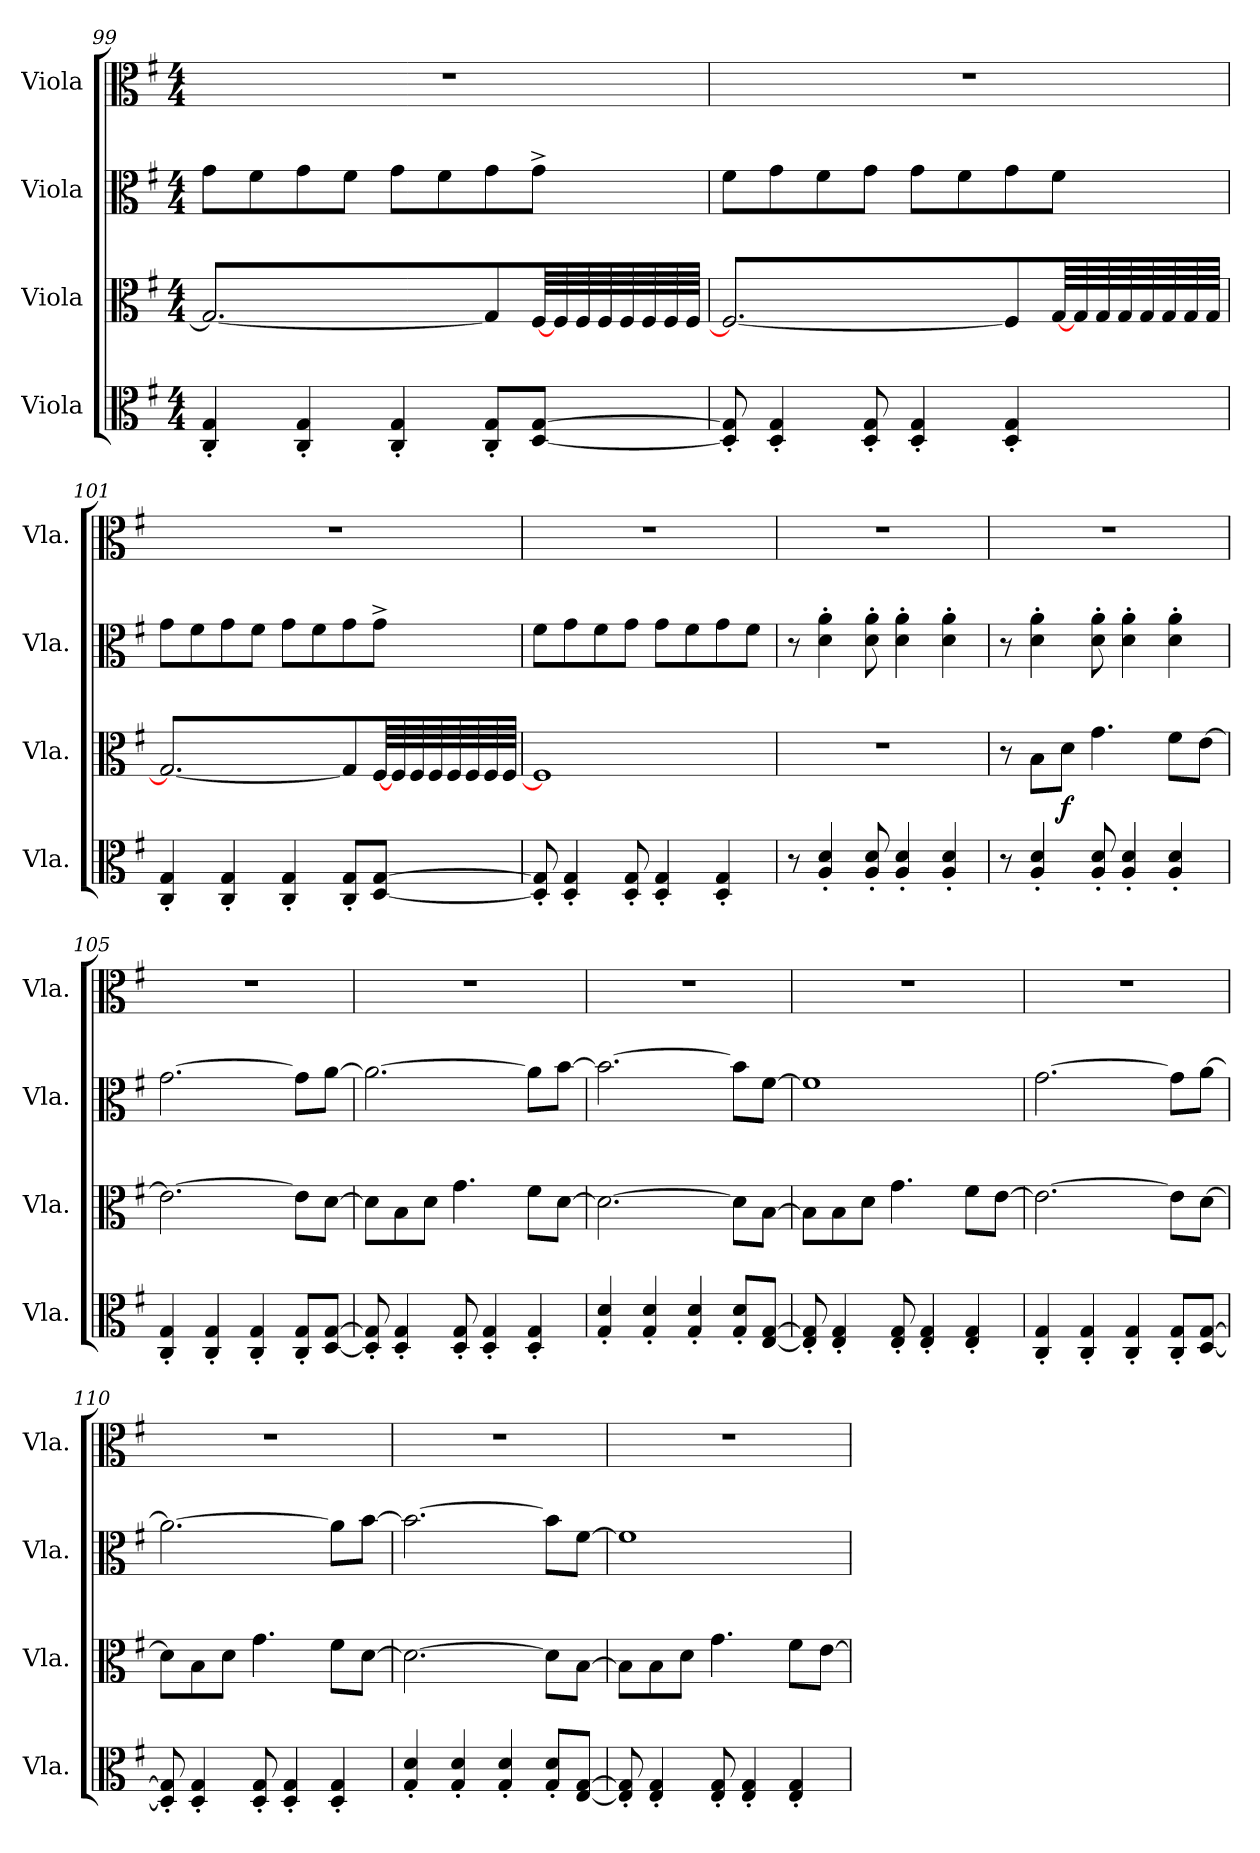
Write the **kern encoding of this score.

**kern	**kern	**dynam	**kern	**kern
*part4	*part3	*part3	*part2	*part1
*staff4	*staff3	*staff3	*staff2	*staff1
*I"Viola	*I"Viola	*	*I"Viola	*I"Viola
*I'Vla.	*I'Vla.	*	*I'Vla.	*I'Vla.
!!LO:LB:g=z
*clefC3	*clefC3	*	*clefC3	*clefC3
*k[f#]	*k[f#]	*	*k[f#]	*k[f#]
*M4/4	*M4/4	*	*M4/4	*M4/4
=99	=99	=99	=99	=99
4C/' 4G/'	2.G/_	.	8g\L	1r
.	.	.	8f#\	.
4C/' 4G/'	.	.	8g\	.
.	.	.	8f#\J	.
4C/' 4G/'	.	.	8g\L	.
.	.	.	8f#\	.
8C/' 8G/'L	8G/L]	.	8g\	.
*	*tremolo	*	*	*
[8D/ [8G/J	[64F#/	.	8g^\J	.
.	64F#/	.	.	.
.	64F#/	.	.	.
.	64F#/	.	.	.
.	64F#/	.	.	.
.	64F#/	.	.	.
.	64F#/	.	.	.
.	64F#/JJJJ	.	.	.
*	*Xtremolo	*	*	*
=100	=100	=100	=100	=100
8D/]' 8G/]'	2.F#/_	.	8f#\L	1r
4D/' 4G/'	.	.	8g\	.
.	.	.	8f#\	.
8D/' 8G/'	.	.	8g\J	.
4D/' 4G/'	.	.	8g\L	.
.	.	.	8f#\	.
4D/' 4G/'	8F#/L]	.	8g\	.
*	*tremolo	*	*	*
.	[64G/	.	8f#\J	.
.	64G/	.	.	.
.	64G/	.	.	.
.	64G/	.	.	.
.	64G/	.	.	.
.	64G/	.	.	.
.	64G/	.	.	.
.	64G/JJJJ	.	.	.
*	*Xtremolo	*	*	*
=101	=101	=101	=101	=101
4C/' 4G/'	2.G/_	.	8g\L	1r
.	.	.	8f#\	.
4C/' 4G/'	.	.	8g\	.
.	.	.	8f#\J	.
4C/' 4G/'	.	.	8g\L	.
.	.	.	8f#\	.
8C/' 8G/'L	8G/L]	.	8g\	.
*	*tremolo	*	*	*
[8D/ [8G/J	[64F#/	.	8g^\J	.
.	64F#/	.	.	.
.	64F#/	.	.	.
.	64F#/	.	.	.
.	64F#/	.	.	.
.	64F#/	.	.	.
.	64F#/	.	.	.
.	64F#/JJJJ	.	.	.
*	*Xtremolo	*	*	*
=102	=102	=102	=102	=102
8D/]' 8G/]'	1F#]	.	8f#\L	1r
4D/' 4G/'	.	.	8g\	.
.	.	.	8f#\	.
8D/' 8G/'	.	.	8g\J	.
4D/' 4G/'	.	.	8g\L	.
.	.	.	8f#\	.
4D/' 4G/'	.	.	8g\	.
.	.	.	8f#\J	.
!!LO:PB:g=z
=103	=103	=103	=103	=103
8r	1r	.	8r	1r
4A/' 4d/'	.	.	4d\' 4a\'	.
8A/' 8d/'	.	.	8d\' 8a\'	.
4A/' 4d/'	.	.	4d\' 4a\'	.
4A/' 4d/'	.	.	4d\' 4a\'	.
=104	=104	=104	=104	=104
8r	8r	.	8r	1r
4A/' 4d/'	8B\L	.	4d\' 4a\'	.
!	!	!LO:DY:b	!	!
.	8d\J	f	.	.
8A/' 8d/'	4.g\	.	8d\' 8a\'	.
4A/' 4d/'	.	.	4d\' 4a\'	.
4A/' 4d/'	8f#\L	.	4d\' 4a\'	.
.	[8e\J	.	.	.
=105	=105	=105	=105	=105
4C/' 4G/'	2.e\_	.	[2.g\	1r
4C/' 4G/'	.	.	.	.
4C/' 4G/'	.	.	.	.
8C/' 8G/'L	8e\L]	.	8g\L]	.
[8D/ [8G/J	[8d\J	.	[8a\J	.
=106	=106	=106	=106	=106
8D/]' 8G/]'	8d\L]	.	2.a\_	1r
4D/' 4G/'	8B\	.	.	.
.	8d\J	.	.	.
8D/' 8G/'	4.g\	.	.	.
4D/' 4G/'	.	.	.	.
4D/' 4G/'	8f#\L	.	8a\L]	.
.	[8d\J	.	[8b\J	.
=107	=107	=107	=107	=107
4G/' 4d/'	2.d\_	.	2.b\_	1r
4G/' 4d/'	.	.	.	.
4G/' 4d/'	.	.	.	.
8G/' 8d/'L	8d\L]	.	8b\L]	.
[8E/ [8G/J	[8B\J	.	[8f#\J	.
!!LO:LB:g=z
=108	=108	=108	=108	=108
8E/]' 8G/]'	8B\L]	.	1f#]	1r
4E/' 4G/'	8B\	.	.	.
.	8d\J	.	.	.
8E/' 8G/'	4.g\	.	.	.
4E/' 4G/'	.	.	.	.
4E/' 4G/'	8f#\L	.	.	.
.	[8e\J	.	.	.
=109	=109	=109	=109	=109
4C/' 4G/'	2.e\_	.	[2.g\	1r
4C/' 4G/'	.	.	.	.
4C/' 4G/'	.	.	.	.
8C/' 8G/'L	8e\L]	.	8g\L]	.
[8D/ [8G/J	[8d\J	.	[8a\J	.
=110	=110	=110	=110	=110
8D/]' 8G/]'	8d\L]	.	2.a\_	1r
4D/' 4G/'	8B\	.	.	.
.	8d\J	.	.	.
8D/' 8G/'	4.g\	.	.	.
4D/' 4G/'	.	.	.	.
4D/' 4G/'	8f#\L	.	8a\L]	.
.	[8d\J	.	[8b\J	.
=111	=111	=111	=111	=111
4G/' 4d/'	2.d\_	.	2.b\_	1r
4G/' 4d/'	.	.	.	.
4G/' 4d/'	.	.	.	.
8G/' 8d/'L	8d\L]	.	8b\L]	.
[8E/ [8G/J	[8B\J	.	[8f#\J	.
=112	=112	=112	=112	=112
8E/]' 8G/]'	8B\L]	.	1f#]	1r
4E/' 4G/'	8B\	.	.	.
.	8d\J	.	.	.
8E/' 8G/'	4.g\	.	.	.
4E/' 4G/'	.	.	.	.
4E/' 4G/'	8f#\L	.	.	.
.	[8e\J	.	.	.
=	=	=	=	=
*-	*-	*-	*-	*-
